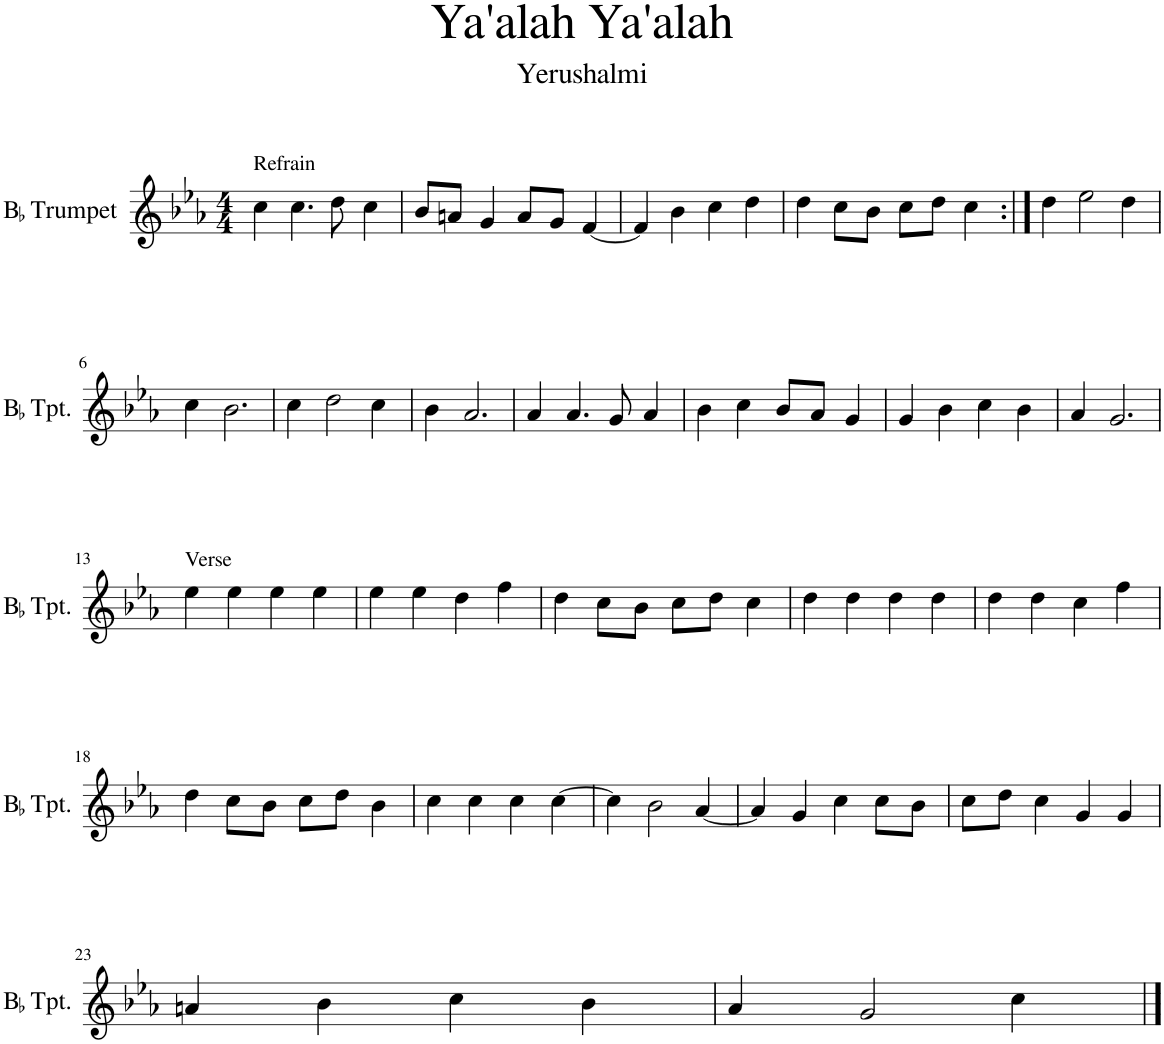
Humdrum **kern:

**kern
*part1
*staff1
*I"BaccidentalFlat Trumpet
*I'BaccidentalFlat Tpt.
*clefG2
*Trd1c2
*k[b-e-a-]
*M4/4
=1
!LO:TX:a:t=Refrain
4cc\
4.cc\
8dd\
4cc\
=2
8b-/L
8an/J
4g/
8a/L
8g/J
[4f/
=3
4f/]
4b-\
4cc\
4dd\
=4
4dd\
8cc\L
8b-\J
8cc\L
8dd\J
4cc\
=5:|!
4dd\
2ee-\
4dd\
!!LO:LB:g=z
=6
4cc\
2.b-\
=7
4cc\
2dd\
4cc\
=8
4b-\
2.a-/
=9
4a-/
4.a-/
8g/
4a-/
=10
4b-\
4cc\
8b-/L
8a-/J
4g/
=11
4g/
4b-\
4cc\
4b-\
=12
4a-/
2.g/
!!LO:LB:g=z
=13
!LO:TX:a:t=Verse
4ee-\
4ee-\
4ee-\
4ee-\
=14
4ee-\
4ee-\
4dd\
4ff\
=15
4dd\
8cc\L
8b-\J
8cc\L
8dd\J
4cc\
=16
4dd\
4dd\
4dd\
4dd\
=17
4dd\
4dd\
4cc\
4ff\
!!LO:LB:g=z
=18
4dd\
8cc\L
8b-\J
8cc\L
8dd\J
4b-\
=19
4cc\
4cc\
4cc\
[4cc\
=20
4cc\]
2b-\
[4a-/
=21
4a-/]
4g/
4cc\
8cc\L
8b-\J
=22
8cc\L
8dd\J
4cc\
4g/
4g/
!!LO:LB:g=z
=23
4an/
4b-\
4cc\
4b-\
=24
4a-/
2g/
4cc\
==
*-
